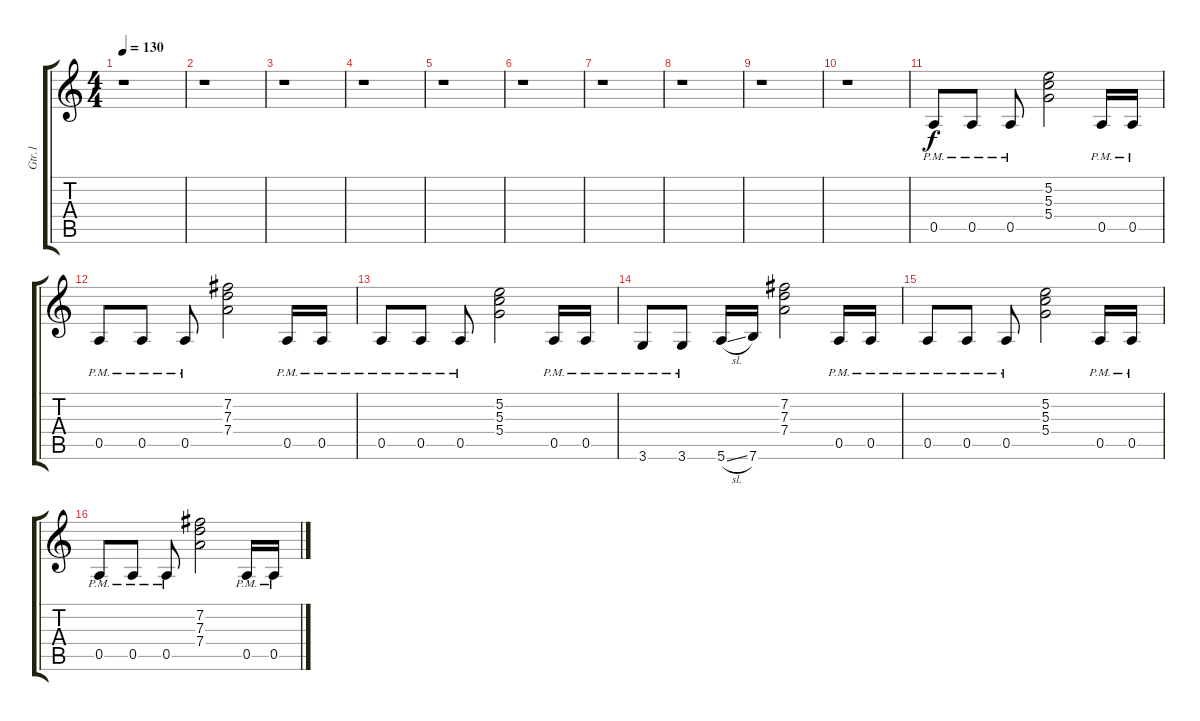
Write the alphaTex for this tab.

\track ("Gtr.1" "Gtr.1") {instrument distortionguitar}
\staff {score tabs}
\tuning (E4 B3 G3 D3 A2 E2) {hide}
\ts (4 4)
\tempo 130
\clef g2
\ks c
r.1{dy f instrument distortionguitar} |
r.1 |
r.1 |
r.1 |
r.1 |
r.1 |
r.1 |
r.1 |
r.1 |
r.1 |
0.5{pm}.8 0.5{pm}.8 0.5{pm}.8 (5.2 5.3 5.4).2 0.5{pm}.16 0.5{pm}.16 |
0.5{pm}.8 0.5{pm}.8 0.5{pm}.8 (7.2 7.3 7.4).2 0.5{pm}.16 0.5{pm}.16 |
0.5{pm}.8 0.5{pm}.8 0.5{pm}.8 (5.2 5.3 5.4).2 0.5{pm}.16 0.5{pm}.16 |
3.6{pm}.8 3.6{pm}.8 5.6{sl}.16 7.6.16 (7.2 7.3 7.4).2 0.5{pm}.16 0.5{pm}.16 |
0.5{pm}.8 0.5{pm}.8 0.5{pm}.8 (5.2 5.3 5.4).2 0.5{pm}.16 0.5{pm}.16 |
0.5{pm}.8 0.5{pm}.8 0.5{pm}.8 (7.2 7.3 7.4).2 0.5{pm}.16 0.5{pm}.16
